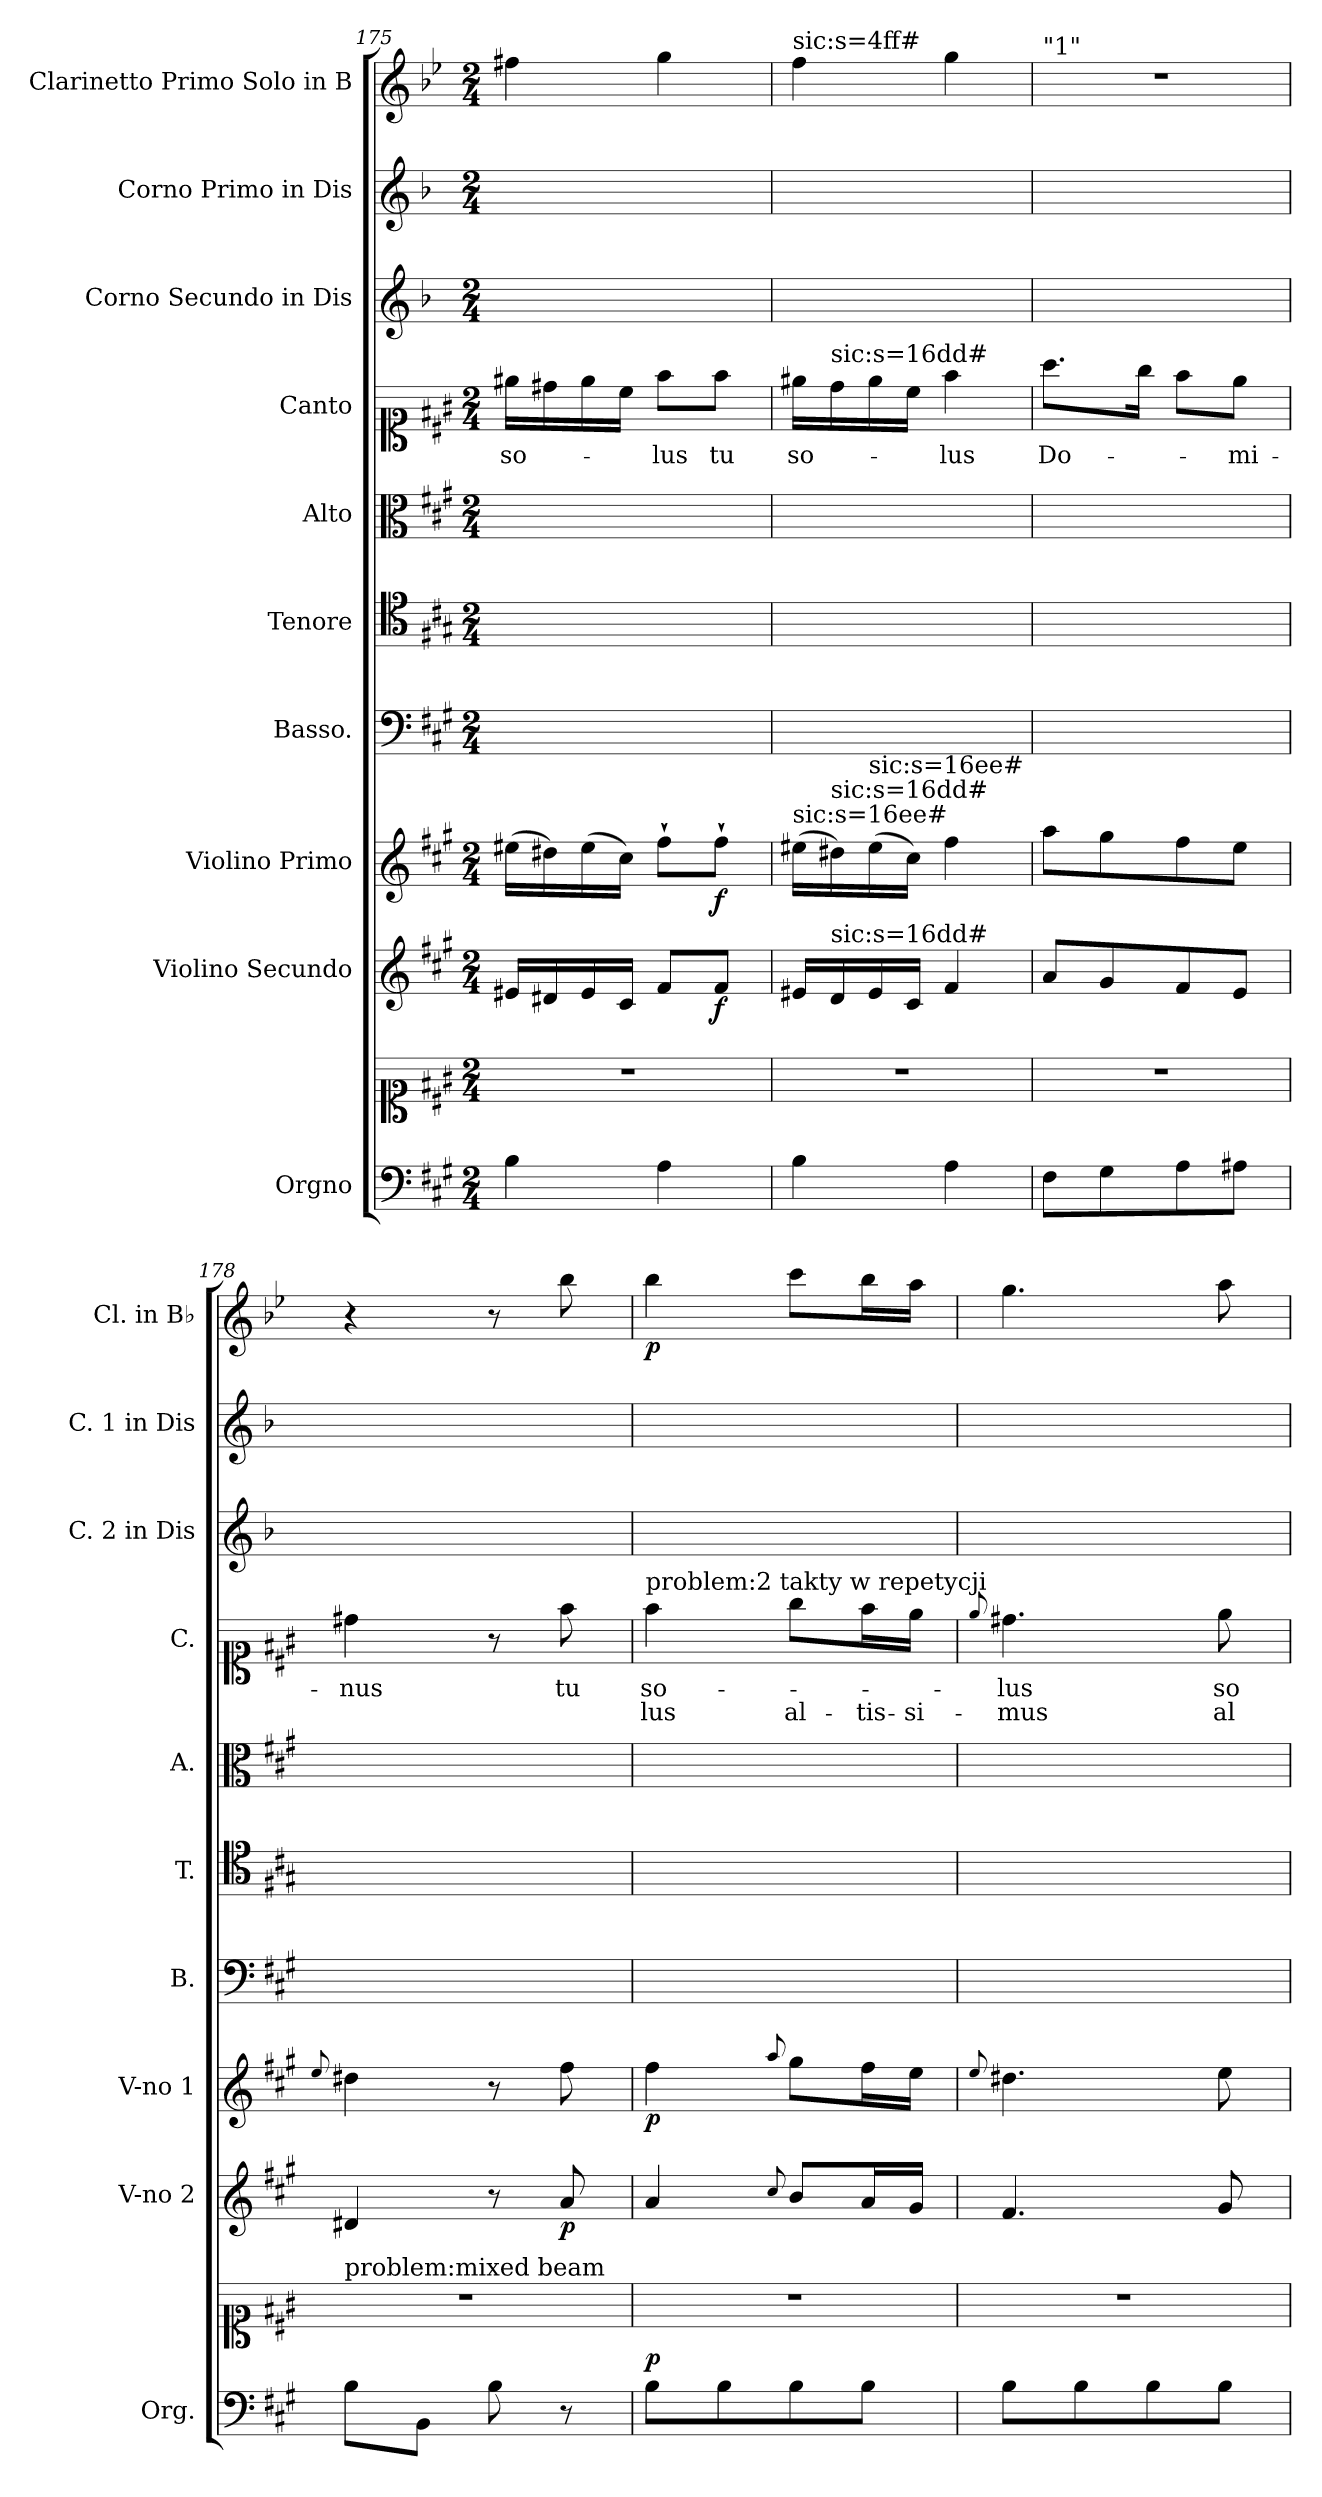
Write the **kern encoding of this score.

**kern	**kern	**dynam	**kern	**dynam	**kern	**dynam	**kern	**kern	**kern	**kern	**text	**text	**kern	**kern	**kern	**dynam
*part10	*part10	*part10	*part9	*part9	*part8	*part8	*part7	*part6	*part5	*part4	*part4	*part4	*part3	*part2	*part1	*part1
*staff11	*staff10	*staff10/11	*staff9	*staff9	*staff8	*staff8	*staff7	*staff6	*staff5	*staff4	*staff4	*staff4	*staff3	*staff2	*staff1	*staff1
*I"Orgno	*	*	*I"Violino Secundo	*	*I"Violino Primo	*	*I"Basso.	*I"Tenore	*I"Alto	*I"Canto	*	*	*I"Corno Secundo in Dis	*I"Corno Primo in Dis	*I"Clarinetto Primo Solo in B	*
*I'Org.	*	*	*I'V-no 2	*	*I'V-no 1	*	*I'B.	*I'T.	*I'A.	*I'C.	*	*	*I'C. 2 in Dis	*I'C. 1 in Dis	*I'Cl. in B♭	*
*clefF4	*clefC1	*	*clefG2	*	*clefG2	*	*clefF4	*clefC4	*clefC3	*clefC1	*	*	*clefG2	*clefG2	*clefG2	*
*	*	*	*	*	*	*	*	*	*	*	*	*	*ITrd5c8	*ITrd5c8	*ITrd1c1	*
*k[f#c#g#]	*k[f#c#g#]	*	*k[f#c#g#]	*	*k[f#c#g#]	*	*k[f#c#g#]	*k[f#c#g#]	*k[f#c#g#]	*k[f#c#g#]	*	*	*k[f#c#g#]	*k[f#c#g#]	*k[f#c#g#]	*
*M2/4	*M2/4	*	*M2/4	*	*M2/4	*	*M2/4	*M2/4	*M2/4	*M2/4	*	*	*M2/4	*M2/4	*M2/4	*
=175	=175	=175	=175	=175	=175	=175	=175	=175	=175	=175	=175	=175	=175	=175	=175	=175
4B	2r	.	16e#XLL	.	(16ee#XLL	.	2ryy	2ryy	2ryy	16ee#XLL	so-	.	2ryy	2ryy	4ee#X	.
.	.	.	16d#X	.	16dd#X)	.	.	.	.	16dd#X	.	.	.	.	.	.
.	.	.	16e#	.	(16ee#	.	.	.	.	16ee#	.	.	.	.	.	.
.	.	.	16c#JJ	.	16cc#JJ)	.	.	.	.	16cc#JJ	.	.	.	.	.	.
4A	.	.	8f#L	.	8ff#`L	.	.	.	.	8ff#L	-lus	.	.	.	4ff#	.
.	.	.	8f#J	f	8ff#`J	f	.	.	.	8ff#J	tu	.	.	.	.	.
=176	=176	=176	=176	=176	=176	=176	=176	=176	=176	=176	=176	=176	=176	=176	=176	=176
!	!	!	!	!	!	!	!	!	!	!	!	!	!	!	!LO:TX:a:t=sic&colon;s=4ff#	!
!	!	!	!	!	!LO:TX:a:t=sic&colon;s=16ee#	!	!	!	!	!	!	!	!	!	!	!
4B	2r	.	16e#XLL	.	(16ee#XLL	.	2ryy	2ryy	2ryy	16ee#XLL	so-	.	2ryy	2ryy	4ee	.
!	!	!	!	!	!	!	!	!	!	!LO:TX:a:t=sic&colon;s=16dd#	!	!	!	!	!	!
!	!	!	!	!	!LO:TX:a:t=sic&colon;s=16dd#	!	!	!	!	!	!	!	!	!	!	!
!	!	!	!LO:TX:a:t=sic&colon;s=16dd#	!	!	!	!	!	!	!	!	!	!	!	!	!
.	.	.	16d	.	16dd#X)	.	.	.	.	16dd	.	.	.	.	.	.
!	!	!	!	!	!LO:TX:a:t=sic&colon;s=16ee#	!	!	!	!	!	!	!	!	!	!	!
.	.	.	16e#	.	(16ee#	.	.	.	.	16ee#	.	.	.	.	.	.
.	.	.	16c#JJ	.	16cc#JJ)	.	.	.	.	16cc#JJ	.	.	.	.	.	.
4A	.	.	4f#	.	4ff#	.	.	.	.	4ff#	-lus	.	.	.	4ff#	.
=177	=177	=177	=177	=177	=177	=177	=177	=177	=177	=177	=177	=177	=177	=177	=177	=177
!	!	!	!	!	!	!	!	!	!	!	!	!	!	!	!LO:TX:a:t="1"	!
8F#L	2r	.	8aL	.	8aaL	.	2ryy	2ryy	2ryy	8.aaL	Do-	.	2ryy	2ryy	2r	.
8G#	.	.	8g#	.	8gg#	.	.	.	.	.	.	.	.	.	.	.
.	.	.	.	.	.	.	.	.	.	16gg#Jk	.	.	.	.	.	.
8A	.	.	8f#	.	8ff#	.	.	.	.	8ff#L	.	.	.	.	.	.
8A#XJ	.	.	8eJ	.	8eeJ	.	.	.	.	8eeJ	-mi-	.	.	.	.	.
=178	=178	=178	=178	=178	=178	=178	=178	=178	=178	=178	=178	=178	=178	=178	=178	=178
.	.	.	.	.	8qqee/	.	.	.	.	.	.	.	.	.	.	.
!	!LO:TX:a:t=problem&colon;mixed beam	!	!	!	!	!	!	!	!	!	!	!	!	!	!	!
8BL	2r	.	4d#X	.	4dd#X	.	2ryy	2ryy	2ryy	4dd#X	-nus	.	2ryy	2ryy	4r	.
8BBJ	.	.	.	.	.	.	.	.	.	.	.	.	.	.	.	.
8B	.	.	8r	.	8r	.	.	.	.	8r	.	.	.	.	8r	.
8r	.	.	8a	p	8ff#	.	.	.	.	8ff#	tu	.	.	.	8aa	.
=179	=179	=179	=179	=179	=179	=179	=179	=179	=179	=179	=179	=179	=179	=179	=179	=179
!	!	!	!	!	!	!	!	!	!	!LO:TX:a:t=problem&colon;2 takty w repetycji	!	!	!	!	!	!
8BL	2r	p	4a	.	4ff#	p	2ryy	2ryy	2ryy	4ff#	so-	lus	2ryy	2ryy	4aa	p
8B	.	.	.	.	.	.	.	.	.	.	.	.	.	.	.	.
.	.	.	8qqcc#/	.	8qqaa/	.	.	.	.	.	.	.	.	.	.	.
8B	.	.	8bL	.	8gg#L	.	.	.	.	8gg#L	.	al-	.	.	8bbL	.
8BJ	.	.	16aL	.	16ff#L	.	.	.	.	16ff#L	.	-tis-	.	.	16aaL	.
.	.	.	16g#JJ	.	16eeJJ	.	.	.	.	16eeJJ	.	-si-	.	.	16gg#JJ	.
=180	=180	=180	=180	=180	=180	=180	=180	=180	=180	=180	=180	=180	=180	=180	=180	=180
.	.	.	.	.	8qqee/	.	.	.	.	8qqee/	.	.	.	.	.	.
8BL	2r	.	4.f#	.	4.dd#X	.	2ryy	2ryy	2ryy	4.dd#X	-lus	-mus	2ryy	2ryy	4.ff#	.
8B	.	.	.	.	.	.	.	.	.	.	.	.	.	.	.	.
8B	.	.	.	.	.	.	.	.	.	.	.	.	.	.	.	.
8BJ	.	.	8g#	.	8ee	.	.	.	.	8ee	so-	al	.	.	8gg#	.
=	=	=	=	=	=	=	=	=	=	=	=	=	=	=	=	=
*-	*-	*-	*-	*-	*-	*-	*-	*-	*-	*-	*-	*-	*-	*-	*-	*-
